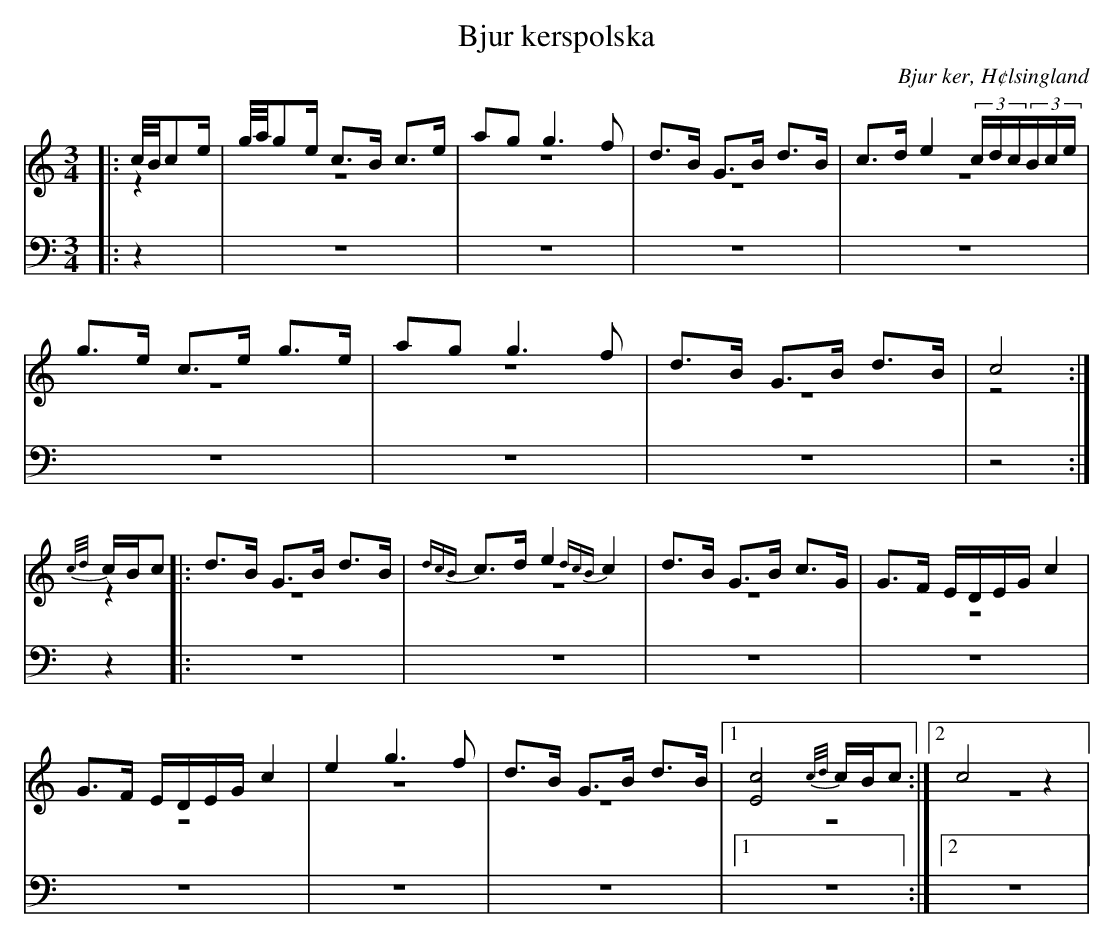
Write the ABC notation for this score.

X:1
T: Bjur kerspolska
O: Bjur ker, H¢lsingland
M: 3/4
L: 1/8
K: C
V:1
V:2 merge
V:3
V:4 merge
V:1
|:c//B//ce/|g//a//ge/ c>B c>e|ag g3 f|d>B G>B d>B|c>d e2 (3c/d/c/(3B/c/e/|
g>e c>e g>e|ag g3 f|d>B G>B d>B|c4:|
{c/d/}c/B/c |:d>B G>B d>B|{dcB}c>d e2 {dcB}c2|d>B G>B c>G|G>F E/D/E/G/ c2|
G>F E/D/E/G/ c2|e2 g3 f|d>B G>B d>B|1 [E4c4] {c/d/}c/B/c:|2 c4 z2|
V:2
|:z2|z6|z6|z6|z6|
z6|z6|z6|z4:|
z2|:z6|z6|z6|z6|
 z6|z6|z6|1 z6:|2 z6|
V:3 clef=bass
|:z2|z6|z6|z6|z6|
z6|z6|z6|z4:|
z2|:z6|z6|z6|z6|
 z6|z6|z6|1 z6:|2 z6|
